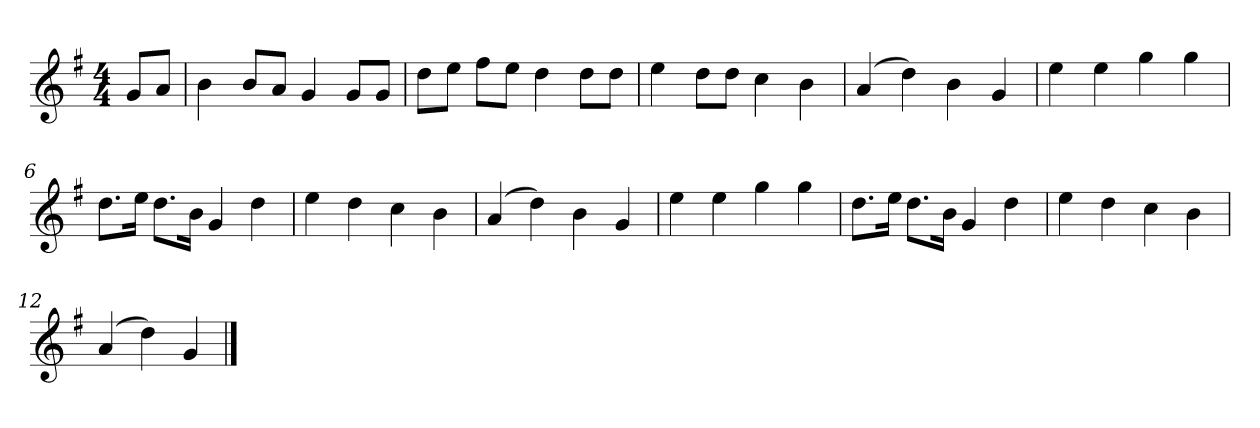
**kern
*part1
*staff1
*k[f#]
*M4/4
*MM120
=
8gL
8aJ
=1
4b
8bL
8aJ
4g
8gL
8gJ
=2
8ddL
8eeJ
8ff#L
8eeJ
4dd
8ddL
8ddJ
=3
4ee
8ddL
8ddJ
4cc
4b
=4
(4a
4dd)
4b
4g
=5
4ee
4ee
4gg
4gg
=6
8.ddL
16eeJk
8.ddL
16bJk
4g
4dd
=7
4ee
4dd
4cc
4b
=8
(4a
4dd)
4b
4g
=9
4ee
4ee
4gg
4gg
=10
8.ddL
16eeJk
8.ddL
16bJk
4g
4dd
=11
4ee
4dd
4cc
4b
=12
(4a
4dd)
4g
==
*-
